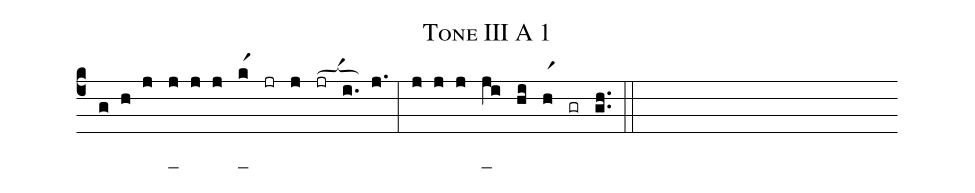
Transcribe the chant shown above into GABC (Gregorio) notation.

name: Tone III A 1;
mode: 3;
%%
(c4)
(g h j) _(j j j) _(kr1) (jr) (j) (jr[ocba:1;7mm]) (i.) (j.) (:)
(j j j) _(ji) (hi) (hr1) (gr) (g.h.) (::)
